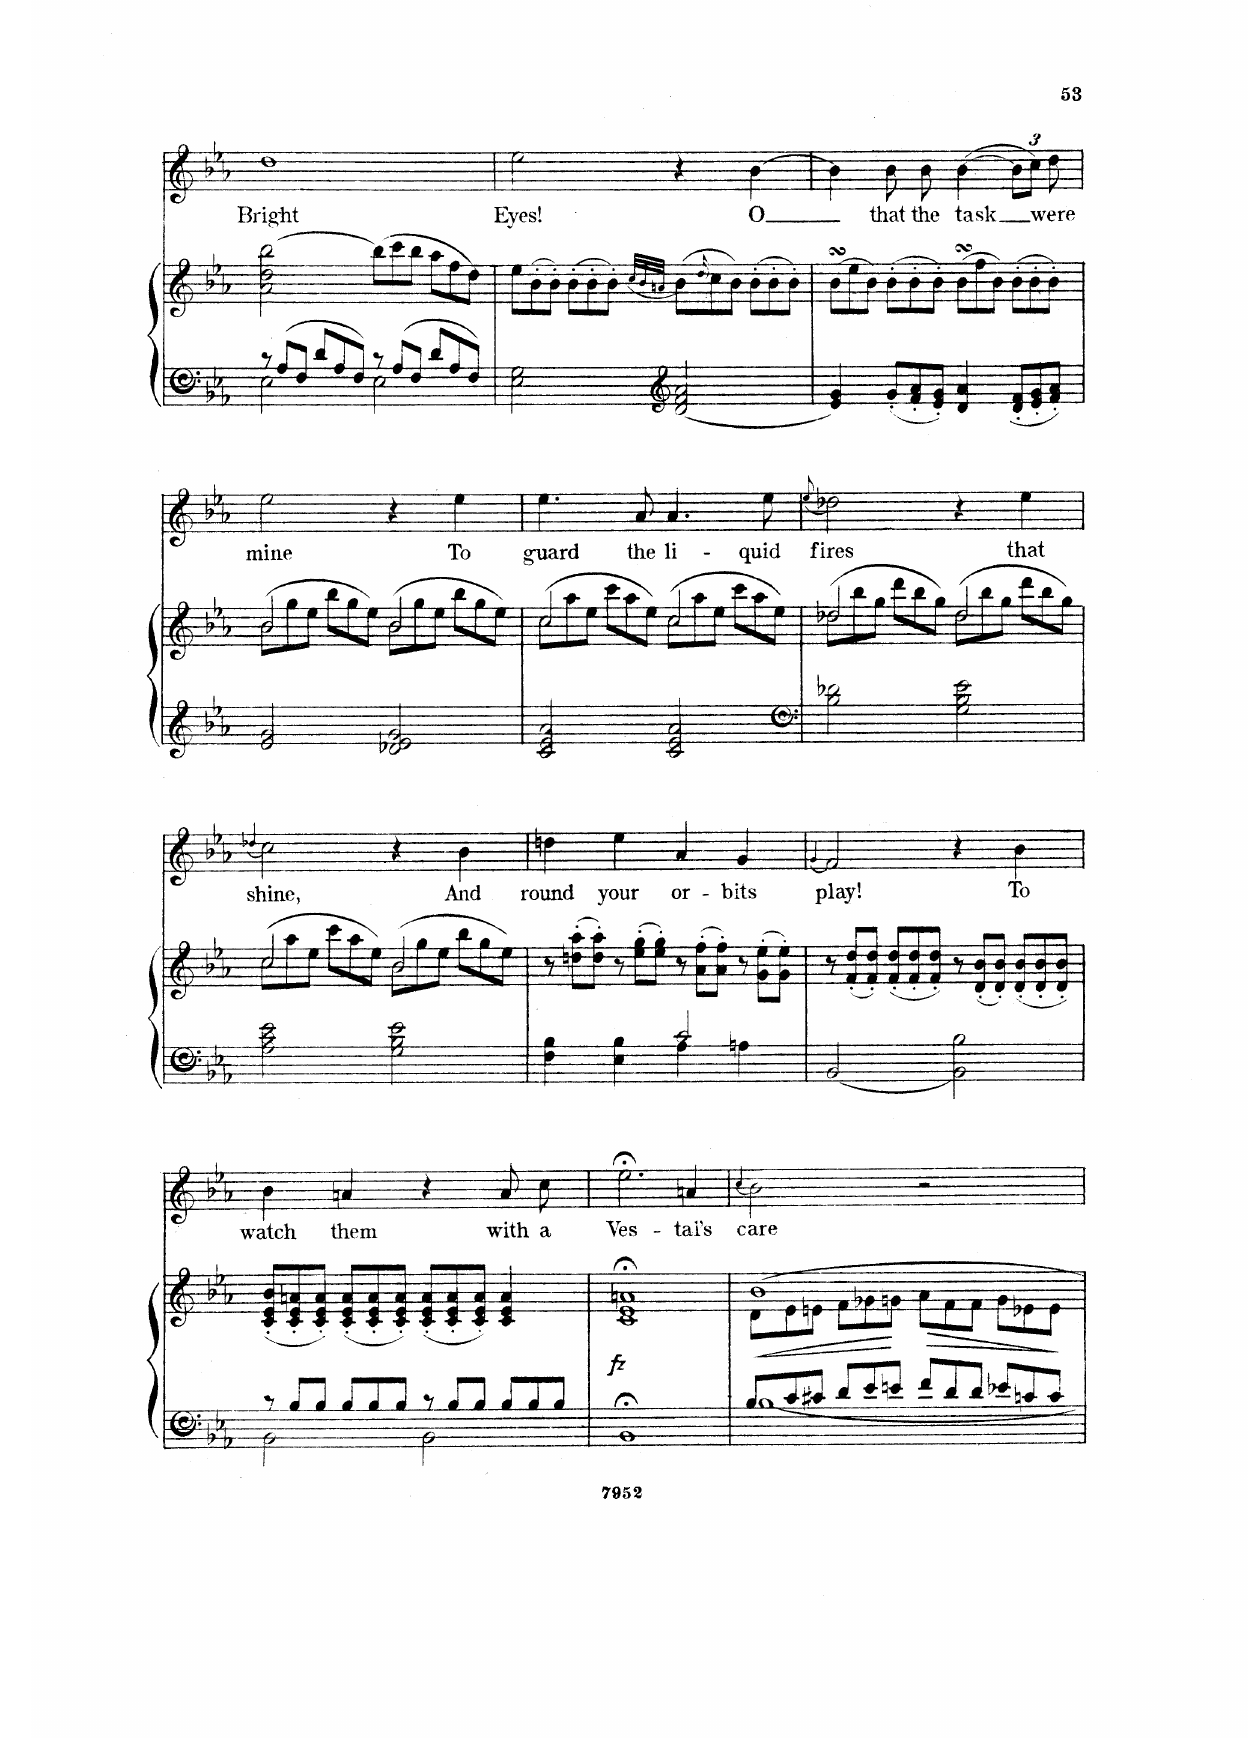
**kern	**kern	**dynam	**kern	**text
*part2	*part2	*part2	*part1	*part1
*staff3	*staff2	*staff2/3	*staff1	*staff1
*I"Piano	*	*	*I"Voice	*
*I'Pno	*	*	*	*
*clefF4	*clefG2	*	*clefG2	*
*k[b-e-a-]	*k[b-e-a-]	*	*k[b-e-a-]	*
*M4/4	*M4/4	*	*M4/4	*
*met(c)	*met(c)	*	*met(c)	*
*Xtuplet	*	*	*	*
=47	=47	=47	=47	=47
*^	*	*	*	*
12r	2E-\	2a-\ 2dd\ [2bb-\	.	1dd	Bright
12A-/L	.	.	.	.	.
12F/J	.	.	.	.	.
12d/L	.	.	.	.	.
12A-/	.	.	.	.	.
12F/J	.	.	.	.	.
*	*	*Xtuplet	*	*	*
12r	2E-\	12bb-\L]	.	.	.
12A-/L	.	(12ccc\	.	.	.
12F/J	.	12bb-\J	.	.	.
12d/L	.	12aa-\L	.	.	.
12A-/	.	12ff\	.	.	.
12G/J	.	12dd\J)	.	.	.
*v	*v	*	*	*	*
=48	=48	=48	=48	=48
2E-\ 2G\	12ee-\L	.	2ee-\	Eyes!
.	(12b-'\	.	.	.
.	12b-'\J)	.	.	.
.	(12b-'\L	.	.	.
.	12b-'\	.	.	.
.	12b-'\J)	.	.	.
*clefG2	*	*	*	*
.	(32qcc/LLL	.	.	.
.	32qb-/	.	.	.
.	32qan/JJJ	.	.	.
2d/ 2f/ 2a-/	(12b-\L)	.	4r	.
.	16qdd/	.	.	.
.	12cc\	.	.	.
.	12b-\J)	.	.	.
.	(12b-'\L	.	[4b-\	O
.	12b-'\	.	.	.
.	12b-'\J)	.	.	.
=49	=49	=49	=49	=49
4e-/ 4g/	(12b-sSSS\L	.	4b-\]	.
.	12ee-\	.	.	.
.	12b-\J)	.	.	.
*tuplet	*	*	*	*
*Xbrackettup	*	*	*	*
12g'/L	(12b-'\L	.	8b-\	that
12f/' 12a-/'	12b-'\	.	.	.
.	.	.	8b-\	the
12e-/' 12g/'J	12b-'\J)	.	.	.
4d/ 4a-/	(12b-sSSS\L	.	([4b-\	task
.	12ff\	.	.	.
.	12b-\J)	.	.	.
12d/' 12f/'L	(12b-'\L	.	12b-\L]	.
12e-/' 12g/'	12b-'\	.	12cc\J)	.
12f/' 12a-/'J	12b-'\J)	.	12dd\	were
=50	=50	=50	=50	=50
*	*^	*	*	*
!	!	!LO:N:head=open	!	!	!
2e-/ 2g/	2b-/	(>12b-\L	.	2ee-\	mine
.	.	12gg\	.	.	.
.	.	12ee-\J	.	.	.
.	.	12bb-\L	.	.	.
.	.	12gg\	.	.	.
.	.	12ee-\J)	.	.	.
!	!	!LO:N:head=open	!	!	!
2d-X/ 2e-/ 2g/	2b-/	(>12b-\L	.	4r	.
.	.	12gg\	.	.	.
.	.	12ee-\J	.	.	.
.	.	12bb-\L	.	4ee-\	To
.	.	12gg\	.	.	.
.	.	12ee-\J)	.	.	.
=51	=51	=51	=51	=51	=51
!	!	!LO:N:head=open	!	!	!
2c/ 2e-/ 2a-/	2cc/	(>12cc\L	.	4.ee-\	guard
.	.	12aa-\	.	.	.
.	.	12ee-\J	.	.	.
.	.	12ccc\L	.	.	.
.	.	12aa-\	.	.	.
.	.	.	.	8a-/	the
.	.	12ee-\J)	.	.	.
!	!	!LO:N:head=open	!	!	!
2c/ 2e-/ 2a-/	2cc/	(>12cc\L	.	4.a-/	li-
.	.	12aa-\	.	.	.
.	.	12ee-\J	.	.	.
.	.	12ccc\L	.	.	.
.	.	12aa-\	.	.	.
.	.	.	.	8ee-\	-quid
.	.	12ee-\J)	.	.	.
=52	=52	=52	=52	=52	=52
*clefF4	*	*	*	*	*
.	.	.	.	(8qee-/	.
!	!	!LO:N:head=open	!	!	!
2B-\ 2d-X\	2dd-X/	(>12dd-\L	.	2dd-X\)	fires
.	.	12bb-\	.	.	.
.	.	12gg\J	.	.	.
.	.	12ddd-j\L	.	.	.
.	.	12bb-\	.	.	.
.	.	12gg\J)	.	.	.
!	!	!LO:N:head=open	!	!	!
2G\ 2B-\ 2e-\	2dd-/	(>12dd-\L	.	4r	.
.	.	12bb-\	.	.	.
.	.	12gg\J	.	.	.
.	.	12ddd-\L	.	4ee-\	that
.	.	12bb-\	.	.	.
.	.	12gg\J)	.	.	.
=53	=53	=53	=53	=53	=53
.	.	.	.	(4qdd-X/	.
!	!	!LO:N:head=open	!	!	!
2A-\ 2c\ 2e-\	2cc/	(>12cc\L	.	2cc\)	shine,
.	.	12aa-\	.	.	.
.	.	12ee-\J	.	.	.
.	.	12ccc\L	.	.	.
.	.	12aa-\	.	.	.
.	.	12ee-\J)	.	.	.
!	!	!LO:N:head=open	!	!	!
2G\ 2B-\ 2e-\	2b-/	(>12b-\L	.	4r	.
.	.	12gg\	.	.	.
.	.	12ee-\J	.	.	.
.	.	12bb-\L	.	4b-\	And
.	.	12gg\	.	.	.
.	.	12ee-\J)	.	.	.
*	*v	*v	*	*	*
=54	=54	=54	=54	=54
*^	*	*	*	*
4F\ 4B-\	2ryy	12r	.	4ddn\	round
.	.	(12ddn\' 12aa-\'L	.	.	.
.	.	12dd\' 12aa-\'J)	.	.	.
4E-\ 4B-\	.	12r	.	4ee-\	your
.	.	(12ee-\' 12gg\'L	.	.	.
.	.	12ee-\' 12gg\'J)	.	.	.
2c/	4A-\	12r	.	4a-/	or-
.	.	(12a-\' 12ff\'L	.	.	.
.	.	12a-\' 12ff\'J)	.	.	.
.	4An\	12r	.	4g/	-bits
.	.	(12g\' 12ee-\'L	.	.	.
.	.	12g\' 12ee-\'J)	.	.	.
*v	*v	*	*	*	*
=55	=55	=55	=55	=55
.	.	.	(4qg/	.
[<2BB-/	12r	.	2f/)	play!
.	(12f/' 12dd/'L	.	.	.
.	12f/' 12dd/'J)	.	.	.
.	(12f/' 12dd/'L	.	.	.
.	12f/' 12dd/'	.	.	.
.	12f/' 12dd/'J)	.	.	.
2BB-\] 2B-\	12r	.	4r	.
.	(12d/' 12b-/'L	.	.	.
.	12d/' 12b-/'J)	.	.	.
.	(12d/' 12b-/'L	.	4b-\	To
.	12d/' 12b-/'	.	.	.
.	12d/' 12b-/'J)	.	.	.
=56	=56	=56	=56	=56
*Xtuplet	*	*	*	*
*^	*	*	*	*
12r	2BB-\	(12c/' 12e-/' 12b-/'L	.	4b-\	watch
12B-/L	.	12c/' 12e-/' 12an/'	.	.	.
12B-/J	.	12c/' 12e-/' 12a/'J)	.	.	.
12B-/L	.	(12c/' 12e-/' 12a/'L	.	4an/	them
12B-/	.	12c/' 12e-/' 12a/'	.	.	.
12B-/J	.	12c/' 12e-/' 12a/'J)	.	.	.
12r	2BB-\	(12c/' 12e-/' 12a/'L	.	4r	.
12B-/L	.	12c/' 12e-/' 12a/'	.	.	.
12B-/J	.	12c/' 12e-/' 12a/'J)	.	.	.
12B-/L	.	4c/ 4e-/ 4a/	.	8a/	with
12B-/	.	.	.	.	.
.	.	.	.	8cc\	a
12B-/J	.	.	.	.	.
*v	*v	*	*	*	*
=57	=57	=57	=57	=57
!	!	!LO:DY:b	!	!
1BB-;<	1c;< 1e-;< 1an;<	fz	2.ee-;<\	Ves-
.	.	.	4an/	-tal’s
=58	=58	=58	=58	=58
.	.	.	(4qcc/	.
*^	*	*	*	*
!	!	!	!LO:HP:b	!	!
*	*	*^	*	*	*
12B-/L	[1B-	[1b-	12d\L	<	2b-\)	care
12c/	.	.	12e-\	.	.	.
12c#X/J	.	.	12en\J	.	.	.
12d/L	.	.	12f\L	.	.	.
12e-/	.	.	12g-X\	.	.	.
12en/J	.	.	12gn\J	.	.	.
12f/L	.	.	12a-\L	[	2r	.
12d/	.	.	12f\	.	.	.
12d/J	.	.	12f\J	.	.	.
12e-X/L	.	.	12g\L	.	.	.
12cn/	.	.	12e-X\	.	.	.
12c/J	.	.	12e-\J	.	.	.
*v	*v	*	*	*	*	*
*	*v	*v	*	*	*
=	=	=	=	=
*-	*-	*-	*-	*-
